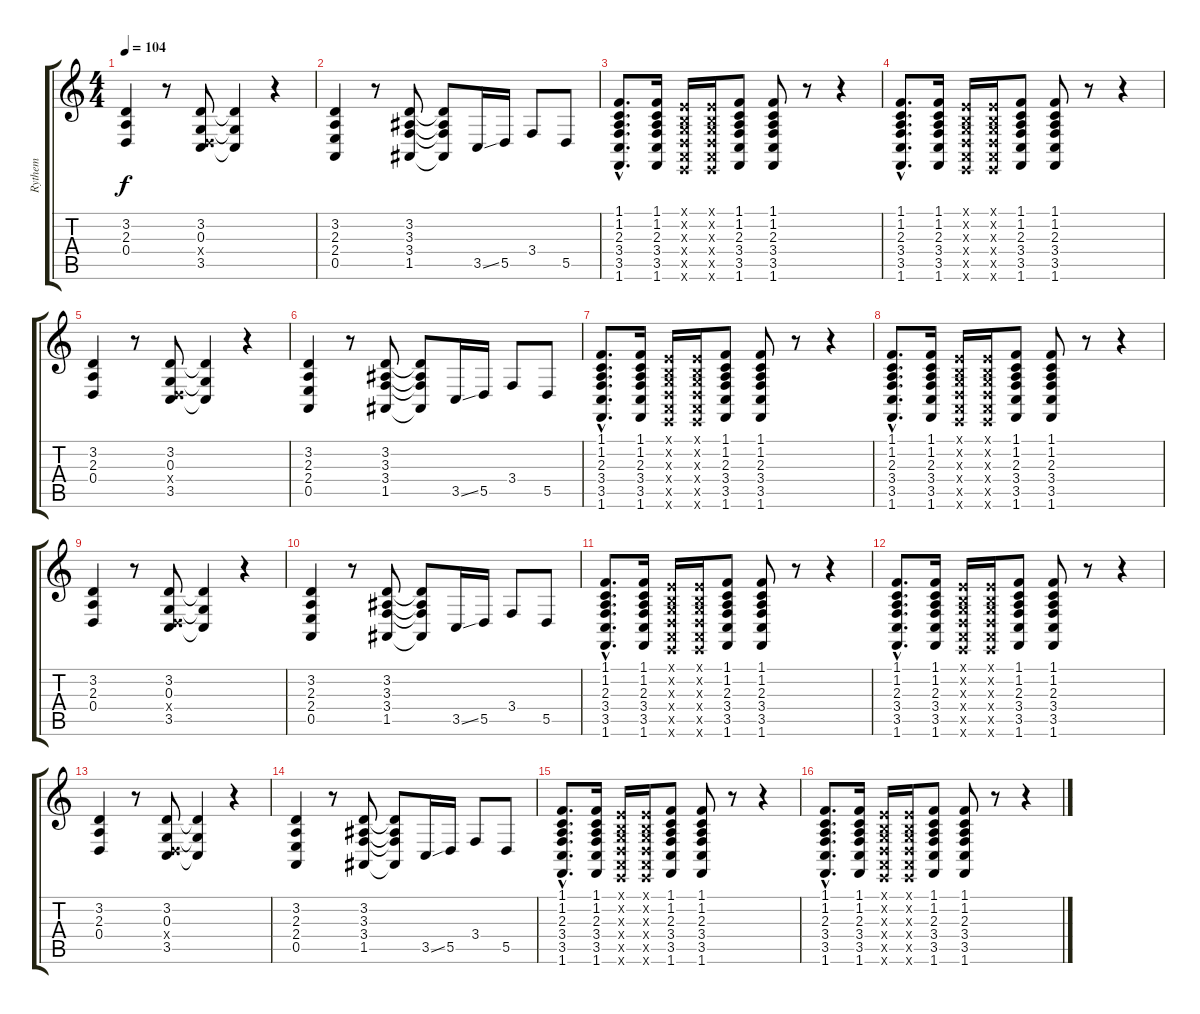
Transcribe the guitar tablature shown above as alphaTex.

\track ("Rythem" "Rythem") {instrument brightacousticpiano}
\staff {score tabs}
\tuning (E4 B3 G3 D3 A2 E2) {hide}
\ts (4 4)
\tempo 104
\clef g2
\ks c
(3.2 2.3 0.4).4{dy f instrument brightacousticpiano} r.8 (3.2 0.3 0.4{x} 3.5).8 (3.2{t} 0.3{t} 3.5{t}).4 r.4 |
(3.2 2.3 2.4 0.5).4 r.8 (3.2 3.3 3.4 1.5).8 (3.2{t} 3.3{t} 3.4{t} 1.5{t}).8 3.5{ss}.16 5.5.16 3.4.8 5.5.8 |
(1.1{hac} 1.2{hac} 2.3{hac} 3.4{hac} 3.5{hac} 1.6{hac}).8{d} (1.1 1.2 2.3 3.4 3.5 1.6).16 (0.1{x} 0.2{x} 0.3{x} 0.4{x} 0.5{x} 0.6{x}).16 (0.1{x} 0.2{x} 0.3{x} 0.4{x} 0.5{x} 0.6{x}).16 (1.1 1.2 2.3 3.4 3.5 1.6).8 (1.1 1.2 2.3 3.4 3.5 1.6).8 r.8 r.4 |
(1.1{hac} 1.2{hac} 2.3{hac} 3.4{hac} 3.5{hac} 1.6{hac}).8{d} (1.1 1.2 2.3 3.4 3.5 1.6).16 (0.1{x} 0.2{x} 0.3{x} 0.4{x} 0.5{x} 0.6{x}).16 (0.1{x} 0.2{x} 0.3{x} 0.4{x} 0.5{x} 0.6{x}).16 (1.1 1.2 2.3 3.4 3.5 1.6).8 (1.1 1.2 2.3 3.4 3.5 1.6).8 r.8 r.4 |
(3.2 2.3 0.4).4 r.8 (3.2 0.3 0.4{x} 3.5).8 (3.2{t} 0.3{t} 3.5{t}).4 r.4 |
(3.2 2.3 2.4 0.5).4 r.8 (3.2 3.3 3.4 1.5).8 (3.2{t} 3.3{t} 3.4{t} 1.5{t}).8 3.5{ss}.16 5.5.16 3.4.8 5.5.8 |
(1.1{hac} 1.2{hac} 2.3{hac} 3.4{hac} 3.5{hac} 1.6{hac}).8{d} (1.1 1.2 2.3 3.4 3.5 1.6).16 (0.1{x} 0.2{x} 0.3{x} 0.4{x} 0.5{x} 0.6{x}).16 (0.1{x} 0.2{x} 0.3{x} 0.4{x} 0.5{x} 0.6{x}).16 (1.1 1.2 2.3 3.4 3.5 1.6).8 (1.1 1.2 2.3 3.4 3.5 1.6).8 r.8 r.4 |
(1.1{hac} 1.2{hac} 2.3{hac} 3.4{hac} 3.5{hac} 1.6{hac}).8{d} (1.1 1.2 2.3 3.4 3.5 1.6).16 (0.1{x} 0.2{x} 0.3{x} 0.4{x} 0.5{x} 0.6{x}).16 (0.1{x} 0.2{x} 0.3{x} 0.4{x} 0.5{x} 0.6{x}).16 (1.1 1.2 2.3 3.4 3.5 1.6).8 (1.1 1.2 2.3 3.4 3.5 1.6).8 r.8 r.4 |
(3.2 2.3 0.4).4 r.8 (3.2 0.3 0.4{x} 3.5).8 (3.2{t} 0.3{t} 3.5{t}).4 r.4 |
(3.2 2.3 2.4 0.5).4 r.8 (3.2 3.3 3.4 1.5).8 (3.2{t} 3.3{t} 3.4{t} 1.5{t}).8 3.5{ss}.16 5.5.16 3.4.8 5.5.8 |
(1.1{hac} 1.2{hac} 2.3{hac} 3.4{hac} 3.5{hac} 1.6{hac}).8{d} (1.1 1.2 2.3 3.4 3.5 1.6).16 (0.1{x} 0.2{x} 0.3{x} 0.4{x} 0.5{x} 0.6{x}).16 (0.1{x} 0.2{x} 0.3{x} 0.4{x} 0.5{x} 0.6{x}).16 (1.1 1.2 2.3 3.4 3.5 1.6).8 (1.1 1.2 2.3 3.4 3.5 1.6).8 r.8 r.4 |
(1.1{hac} 1.2{hac} 2.3{hac} 3.4{hac} 3.5{hac} 1.6{hac}).8{d} (1.1 1.2 2.3 3.4 3.5 1.6).16 (0.1{x} 0.2{x} 0.3{x} 0.4{x} 0.5{x} 0.6{x}).16 (0.1{x} 0.2{x} 0.3{x} 0.4{x} 0.5{x} 0.6{x}).16 (1.1 1.2 2.3 3.4 3.5 1.6).8 (1.1 1.2 2.3 3.4 3.5 1.6).8 r.8 r.4 |
(3.2 2.3 0.4).4 r.8 (3.2 0.3 0.4{x} 3.5).8 (3.2{t} 0.3{t} 3.5{t}).4 r.4 |
(3.2 2.3 2.4 0.5).4 r.8 (3.2 3.3 3.4 1.5).8 (3.2{t} 3.3{t} 3.4{t} 1.5{t}).8 3.5{ss}.16 5.5.16 3.4.8 5.5.8 |
(1.1{hac} 1.2{hac} 2.3{hac} 3.4{hac} 3.5{hac} 1.6{hac}).8{d} (1.1 1.2 2.3 3.4 3.5 1.6).16 (0.1{x} 0.2{x} 0.3{x} 0.4{x} 0.5{x} 0.6{x}).16 (0.1{x} 0.2{x} 0.3{x} 0.4{x} 0.5{x} 0.6{x}).16 (1.1 1.2 2.3 3.4 3.5 1.6).8 (1.1 1.2 2.3 3.4 3.5 1.6).8 r.8 r.4 |
(1.1{hac} 1.2{hac} 2.3{hac} 3.4{hac} 3.5{hac} 1.6{hac}).8{d} (1.1 1.2 2.3 3.4 3.5 1.6).16 (0.1{x} 0.2{x} 0.3{x} 0.4{x} 0.5{x} 0.6{x}).16 (0.1{x} 0.2{x} 0.3{x} 0.4{x} 0.5{x} 0.6{x}).16 (1.1 1.2 2.3 3.4 3.5 1.6).8 (1.1 1.2 2.3 3.4 3.5 1.6).8 r.8 r.4
